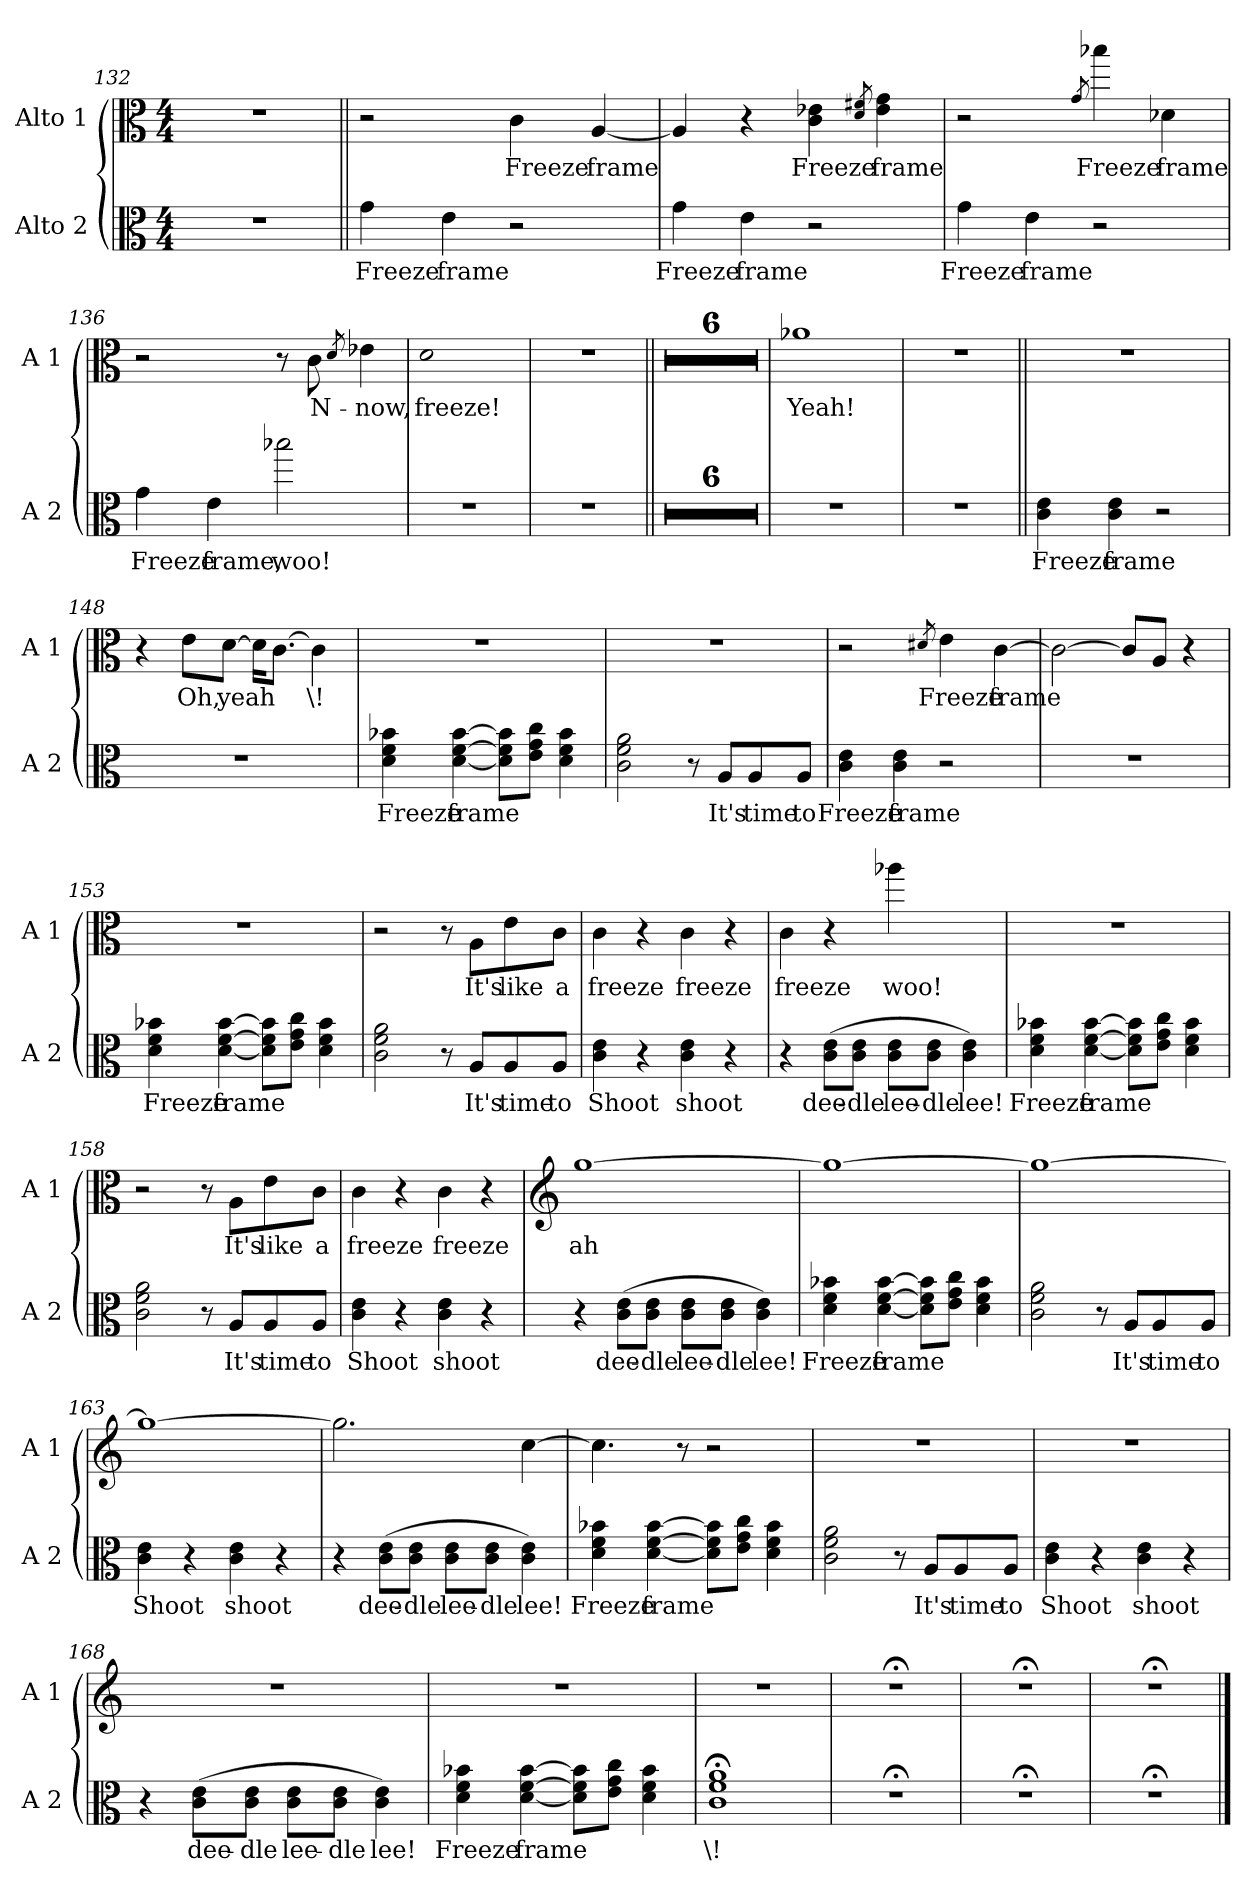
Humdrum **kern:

**kern	**text	**kern	**text
*part2	*part2	*part1	*part1
*staff2	*staff2	*staff1	*staff1
*I"Alto 2	*	*I"Alto 1	*
*I'A 2	*	*I'A 1	*
*clefC3	*	*clefC3	*
*k[]	*	*k[]	*
*M4/4	*	*M4/4	*
=132	=132	=132	=132
1r	.	1r	.
=133||	=133||	=133||	=133||
!LO:N:head=solid	!LO:LY:b	!	!
4g\	Freeze	2r	.
!LO:N:head=solid	!LO:LY:b	!	!
4e\	frame	.	.
!	!	!	!LO:LY:b
2r	.	4c\	Freeze
!	!	!	!LO:LY:b
.	.	[4A/	frame
=134	=134	=134	=134
!LO:N:head=solid	!LO:LY:b	!LO:N:head=solid	!
4g\	Freeze	4A/]	.
!LO:N:head=solid	!LO:LY:b	!	!
4e\	frame	4r	.
!	!	!	!LO:LY:b
2r	.	4c\ 4e-X\	Freeze
.	.	8qd/ 8qf#X/	.
!	!	!	!LO:LY:b
.	.	4e-\ 4g\	frame
=135	=135	=135	=135
!LO:N:head=solid	!LO:LY:b	!	!
4g\	Freeze	2r	.
!LO:N:head=solid	!LO:LY:b	!	!
4e\	frame	.	.
!	!	!LO:N:head=solid	!
.	.	8qg/	.
!	!	!LO:N:head=solid	!LO:LY:b
2r	.	4bb-X\	Freeze
!	!	!LO:N:head=solid	!LO:LY:b
.	.	4d-X\	frame
=136	=136	=136	=136
!LO:N:head=solid	!LO:LY:b	!	!
4g\	Freeze	2r	.
!LO:N:head=solid	!LO:LY:b	!	!
4e\	frame,	.	.
!LO:N:head=open	!LO:LY:b	!	!
2bb-X\	woo!	8r	.
!	!	!LO:N:head=solid	!LO:LY:b
.	.	8c\	N-
!	!	!LO:N:head=solid	!
.	.	8qd/	.
!	!	!LO:N:head=solid	!LO:LY:b
.	.	4e-X\	-now,
=137	=137	=137	=137
!	!	!LO:N:head=open	!LO:LY:b
1r	.	1d	freeze!
=138	=138	=138	=138
1r	.	1r	.
=139||	=139||	=139||	=139||
1r	.	1r	.
=140	=140	=140	=140
1r	.	1r	.
=141	=141	=141	=141
1r	.	1r	.
=142	=142	=142	=142
1r	.	1r	.
=143	=143	=143	=143
1r	.	1r	.
=144	=144	=144	=144
1r	.	1r	.
=145	=145	=145	=145
!	!	!	!LO:LY:b
1r	.	1a-X	Yeah!
=146	=146	=146	=146
1r	.	1r	.
=147||	=147||	=147||	=147||
!	!LO:LY:b	!	!
4c\ 4e\	Freeze	1r	.
!	!LO:LY:b	!	!
4c\ 4e\	frame	.	.
2r	.	.	.
=148	=148	=148	=148
1r	.	4r	.
!	!	!	!LO:LY:b
.	.	8e\L	Oh,
!	!	!	!LO:LY:b
.	.	[8d\J	yeah
.	.	16d\KL]	.
.	.	[8.c\J	.
!	!	!	!LO:LY:b
.	.	4c\]	\!
=149	=149	=149	=149
!	!LO:LY:b	!	!
4d\ 4f\ 4b-X\	Freeze	1r	.
!	!LO:LY:b	!	!
[4d\ [4f\ [4b-\	frame	.	.
8d\] 8f\] 8b-\]L	.	.	.
8e\ 8g\ 8cc\J	.	.	.
4d\ 4f\ 4b-\	.	.	.
=150	=150	=150	=150
2c\ 2f\ 2a\	.	1r	.
8r	.	.	.
!	!LO:LY:b	!	!
8A/L	It's	.	.
!	!LO:LY:b	!	!
8A/	time	.	.
!	!LO:LY:b	!	!
8A/J	to	.	.
=151	=151	=151	=151
!	!LO:LY:b	!	!
4c\ 4e\	Freeze	2r	.
!	!LO:LY:b	!	!
4c\ 4e\	frame	.	.
.	.	8qd#X/	.
!	!	!	!LO:LY:b
2r	.	4e\	Freeze
!	!	!	!LO:LY:b
.	.	[4c\	frame
=152	=152	=152	=152
1r	.	2c\_	.
.	.	8c/L]	.
.	.	8A/J	.
.	.	4r	.
=153	=153	=153	=153
!	!LO:LY:b	!	!
4d\ 4f\ 4b-X\	Freeze	1r	.
!	!LO:LY:b	!	!
[4d\ [4f\ [4b-\	frame	.	.
8d\] 8f\] 8b-\]L	.	.	.
8e\ 8g\ 8cc\J	.	.	.
4d\ 4f\ 4b-\	.	.	.
=154	=154	=154	=154
2c\ 2f\ 2a\	.	2r	.
8r	.	8r	.
!	!LO:LY:b	!LO:N:head=solid	!LO:LY:b
8A/L	It's	8A\L	It's
!	!LO:LY:b	!LO:N:head=solid	!LO:LY:b
8A/	time	8e\	like
!	!LO:LY:b	!LO:N:head=solid	!LO:LY:b
8A/J	to	8c\J	a
=155	=155	=155	=155
!	!LO:LY:b	!	!LO:LY:b
4c\ 4e\	Shoot	4c\	freeze
4r	.	4r	.
!	!LO:LY:b	!	!LO:LY:b
4c\ 4e\	shoot	4c\	freeze
4r	.	4r	.
=156	=156	=156	=156
!	!	!	!LO:LY:b
4r	.	4c\	freeze
!	!LO:LY:b	!	!
(>8c\ 8e\L	dee-	4r	.
!	!LO:LY:b	!	!
8c\ 8e\J	-dle	.	.
!	!LO:LY:b	!LO:N:head=solid	!LO:LY:b
8c\ 8e\L	lee-	2aa-X\	woo!
!	!LO:LY:b	!	!
8c\ 8e\J	-dle	.	.
!	!LO:LY:b	!	!
4c\ 4e\)	lee!	.	.
=157	=157	=157	=157
!	!LO:LY:b	!	!
4d\ 4f\ 4b-X\	Freeze	1r	.
!	!LO:LY:b	!	!
[4d\ [4f\ [4b-\	frame	.	.
8d\] 8f\] 8b-\]L	.	.	.
8e\ 8g\ 8cc\J	.	.	.
4d\ 4f\ 4b-\	.	.	.
=158	=158	=158	=158
2c\ 2f\ 2a\	.	2r	.
8r	.	8r	.
!	!LO:LY:b	!LO:N:head=solid	!LO:LY:b
8A/L	It's	8A\L	It's
!	!LO:LY:b	!LO:N:head=solid	!LO:LY:b
8A/	time	8e\	like
!	!LO:LY:b	!LO:N:head=solid	!LO:LY:b
8A/J	to	8c\J	a
=159	=159	=159	=159
!	!LO:LY:b	!	!LO:LY:b
4c\ 4e\	Shoot	4c\	freeze
4r	.	4r	.
!	!LO:LY:b	!	!LO:LY:b
4c\ 4e\	shoot	4c\	freeze
4r	.	4r	.
=160	=160	=160	=160
*	*	*clefG2	*
!	!	!	!LO:LY:b
4r	.	[1gg	ah
!	!LO:LY:b	!	!
(>8c\ 8e\L	dee-	.	.
!	!LO:LY:b	!	!
8c\ 8e\J	-dle	.	.
!	!LO:LY:b	!	!
8c\ 8e\L	lee-	.	.
!	!LO:LY:b	!	!
8c\ 8e\J	-dle	.	.
!	!LO:LY:b	!	!
4c\ 4e\)	lee!	.	.
=161	=161	=161	=161
!	!LO:LY:b	!	!
4d\ 4f\ 4b-X\	Freeze	1gg_	.
!	!LO:LY:b	!	!
[4d\ [4f\ [4b-\	frame	.	.
8d\] 8f\] 8b-\]L	.	.	.
8e\ 8g\ 8cc\J	.	.	.
4d\ 4f\ 4b-\	.	.	.
=162	=162	=162	=162
2c\ 2f\ 2a\	.	1gg_	.
8r	.	.	.
!	!LO:LY:b	!	!
8A/L	It's	.	.
!	!LO:LY:b	!	!
8A/	time	.	.
!	!LO:LY:b	!	!
8A/J	to	.	.
=163	=163	=163	=163
!	!LO:LY:b	!	!
4c\ 4e\	Shoot	1gg_	.
4r	.	.	.
!	!LO:LY:b	!	!
4c\ 4e\	shoot	.	.
4r	.	.	.
=164	=164	=164	=164
4r	.	2.gg\]	.
!	!LO:LY:b	!	!
(>8c\ 8e\L	dee-	.	.
!	!LO:LY:b	!	!
8c\ 8e\J	-dle	.	.
!	!LO:LY:b	!	!
8c\ 8e\L	lee-	.	.
!	!LO:LY:b	!	!
8c\ 8e\J	-dle	.	.
!	!LO:LY:b	!	!
4c\ 4e\)	lee!	[4cc\	.
=165	=165	=165	=165
!	!LO:LY:b	!	!
4d\ 4f\ 4b-X\	Freeze	4.cc\]	.
!	!LO:LY:b	!	!
[4d\ [4f\ [4b-\	frame	.	.
.	.	8r	.
8d\] 8f\] 8b-\]L	.	2r	.
8e\ 8g\ 8cc\J	.	.	.
4d\ 4f\ 4b-\	.	.	.
=166	=166	=166	=166
2c\ 2f\ 2a\	.	1r	.
8r	.	.	.
!	!LO:LY:b	!	!
8A/L	It's	.	.
!	!LO:LY:b	!	!
8A/	time	.	.
!	!LO:LY:b	!	!
8A/J	to	.	.
=167	=167	=167	=167
!	!LO:LY:b	!	!
4c\ 4e\	Shoot	1r	.
4r	.	.	.
!	!LO:LY:b	!	!
4c\ 4e\	shoot	.	.
4r	.	.	.
=168	=168	=168	=168
4r	.	1r	.
!	!LO:LY:b	!	!
(>8c\ 8e\L	dee-	.	.
!	!LO:LY:b	!	!
8c\ 8e\J	-dle	.	.
!	!LO:LY:b	!	!
8c\ 8e\L	lee-	.	.
!	!LO:LY:b	!	!
8c\ 8e\J	-dle	.	.
!	!LO:LY:b	!	!
4c\ 4e\)	lee!	.	.
=169	=169	=169	=169
!	!LO:LY:b	!	!
4d\ 4f\ 4b-X\	Freeze	1r	.
!	!LO:LY:b	!	!
[4d\ [4f\ [4b-\	frame	.	.
8d\] 8f\] 8b-\]L	.	.	.
8e\ 8g\ 8cc\J	.	.	.
4d\ 4f\ 4b-\	.	.	.
=170	=170	=170	=170
!	!LO:LY:b	!	!
1c;< 1f;< 1a;<	\!	1r	.
=170X1	=170X1	=170X1	=170X1
1r;<	.	1r;<	.
=170X2	=170X2	=170X2	=170X2
1r;<	.	1r;<	.
=170X3	=170X3	=170X3	=170X3
1r;<	.	1r;<	.
==	==	==	==
*-	*-	*-	*-
